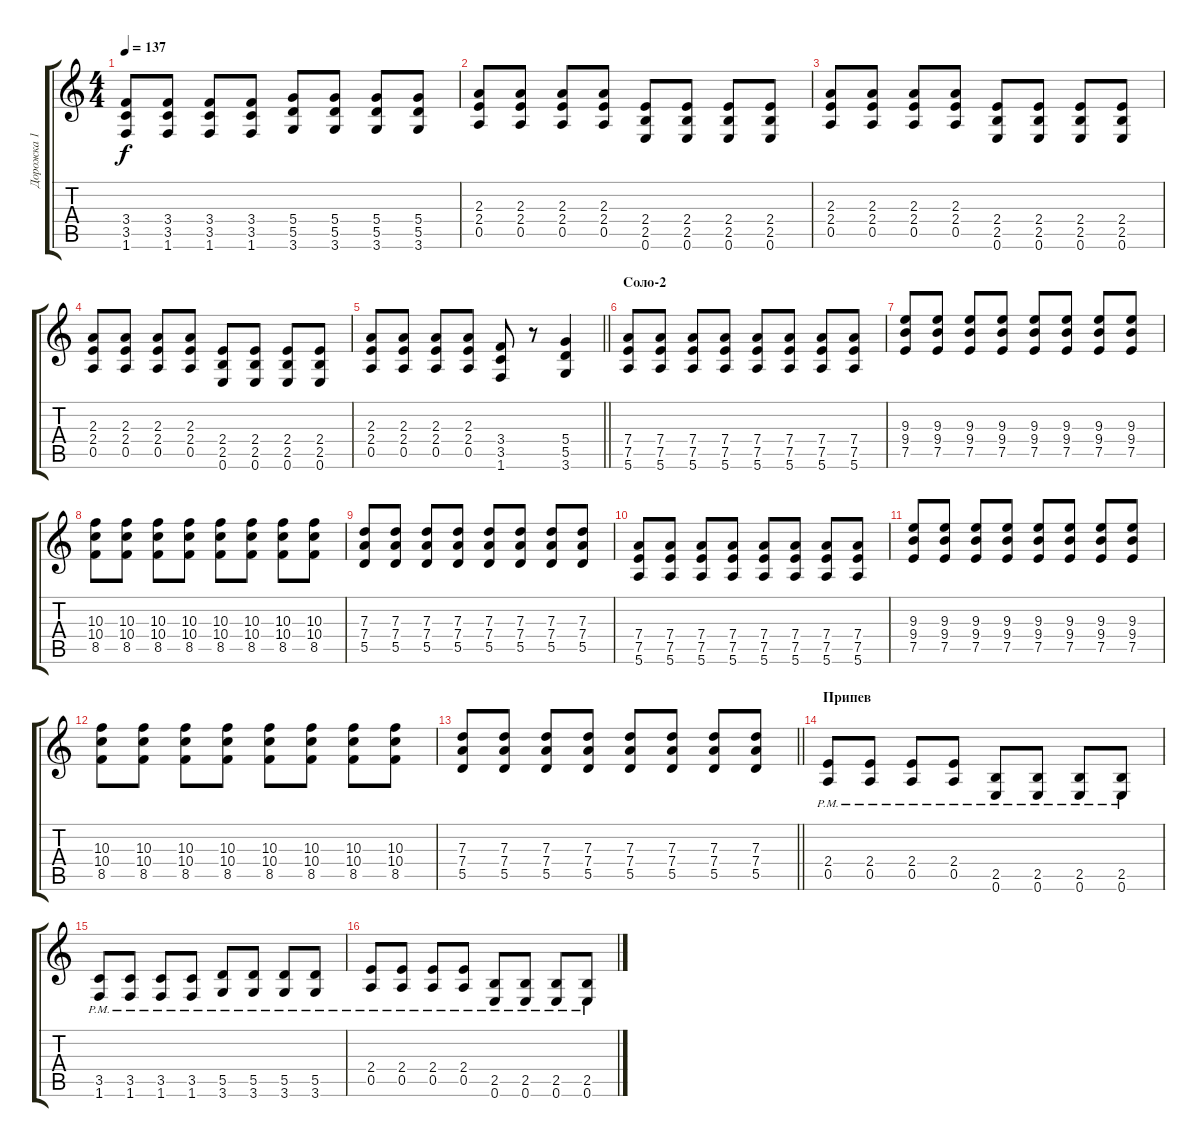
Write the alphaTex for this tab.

\track ("Дорожка 1" "Дорожка 1") {instrument distortionguitar}
\staff {score tabs}
\tuning (E4 B3 G3 D3 A2 E2) {hide}
\ts (4 4)
\tempo 137
\clef g2
\ks c
(3.4 3.5 1.6).8{dy f} (3.4 3.5 1.6).8 (3.4 3.5 1.6).8 (3.4 3.5 1.6).8 (5.4 5.5 3.6).8 (5.4 5.5 3.6).8 (5.4 5.5 3.6).8 (5.4 5.5 3.6).8 |
(2.3 2.4 0.5).8 (2.3 2.4 0.5).8 (2.3 2.4 0.5).8 (2.3 2.4 0.5).8 (2.4 2.5 0.6).8 (2.4 2.5 0.6).8 (2.4 2.5 0.6).8 (2.4 2.5 0.6).8 |
(2.3 2.4 0.5).8 (2.3 2.4 0.5).8 (2.3 2.4 0.5).8 (2.3 2.4 0.5).8 (2.4 2.5 0.6).8 (2.4 2.5 0.6).8 (2.4 2.5 0.6).8 (2.4 2.5 0.6).8 |
(2.3 2.4 0.5).8 (2.3 2.4 0.5).8 (2.3 2.4 0.5).8 (2.3 2.4 0.5).8 (2.4 2.5 0.6).8 (2.4 2.5 0.6).8 (2.4 2.5 0.6).8 (2.4 2.5 0.6).8 |
\barLineRight lightlight
(2.3 2.4 0.5).8 (2.3 2.4 0.5).8 (2.3 2.4 0.5).8 (2.3 2.4 0.5).8 (3.4 3.5 1.6).8 r.8 (5.4 5.5 3.6).4 |
\section ("" "Соло-2")
(7.4 7.5 5.6).8 (7.4 7.5 5.6).8 (7.4 7.5 5.6).8 (7.4 7.5 5.6).8 (7.4 7.5 5.6).8 (7.4 7.5 5.6).8 (7.4 7.5 5.6).8 (7.4 7.5 5.6).8 |
(9.3 9.4 7.5).8 (9.3 9.4 7.5).8 (9.3 9.4 7.5).8 (9.3 9.4 7.5).8 (9.3 9.4 7.5).8 (9.3 9.4 7.5).8 (9.3 9.4 7.5).8 (9.3 9.4 7.5).8 |
(10.3 10.4 8.5).8 (10.3 10.4 8.5).8 (10.3 10.4 8.5).8 (10.3 10.4 8.5).8 (10.3 10.4 8.5).8 (10.3 10.4 8.5).8 (10.3 10.4 8.5).8 (10.3 10.4 8.5).8 |
(7.3 7.4 5.5).8 (7.3 7.4 5.5).8 (7.3 7.4 5.5).8 (7.3 7.4 5.5).8 (7.3 7.4 5.5).8 (7.3 7.4 5.5).8 (7.3 7.4 5.5).8 (7.3 7.4 5.5).8 |
(7.4 7.5 5.6).8 (7.4 7.5 5.6).8 (7.4 7.5 5.6).8 (7.4 7.5 5.6).8 (7.4 7.5 5.6).8 (7.4 7.5 5.6).8 (7.4 7.5 5.6).8 (7.4 7.5 5.6).8 |
(9.3 9.4 7.5).8 (9.3 9.4 7.5).8 (9.3 9.4 7.5).8 (9.3 9.4 7.5).8 (9.3 9.4 7.5).8 (9.3 9.4 7.5).8 (9.3 9.4 7.5).8 (9.3 9.4 7.5).8 |
(10.3 10.4 8.5).8 (10.3 10.4 8.5).8 (10.3 10.4 8.5).8 (10.3 10.4 8.5).8 (10.3 10.4 8.5).8 (10.3 10.4 8.5).8 (10.3 10.4 8.5).8 (10.3 10.4 8.5).8 |
\barLineRight lightlight
(7.3 7.4 5.5).8 (7.3 7.4 5.5).8 (7.3 7.4 5.5).8 (7.3 7.4 5.5).8 (7.3 7.4 5.5).8 (7.3 7.4 5.5).8 (7.3 7.4 5.5).8 (7.3 7.4 5.5).8 |
\section ("" "Припев")
(2.4{pm} 0.5{pm}).8 (2.4{pm} 0.5{pm}).8 (2.4{pm} 0.5{pm}).8 (2.4{pm} 0.5{pm}).8 (2.5{pm} 0.6{pm}).8 (2.5{pm} 0.6{pm}).8 (2.5{pm} 0.6{pm}).8 (2.5{pm} 0.6{pm}).8 |
(3.5{pm} 1.6{pm}).8 (3.5{pm} 1.6{pm}).8 (3.5{pm} 1.6{pm}).8 (3.5{pm} 1.6{pm}).8 (5.5{pm} 3.6{pm}).8 (5.5{pm} 3.6{pm}).8 (5.5{pm} 3.6{pm}).8 (5.5{pm} 3.6{pm}).8 |
(2.4{pm} 0.5{pm}).8 (2.4{pm} 0.5{pm}).8 (2.4{pm} 0.5{pm}).8 (2.4{pm} 0.5{pm}).8 (2.5{pm} 0.6{pm}).8 (2.5{pm} 0.6{pm}).8 (2.5{pm} 0.6{pm}).8 (2.5{pm} 0.6{pm}).8
